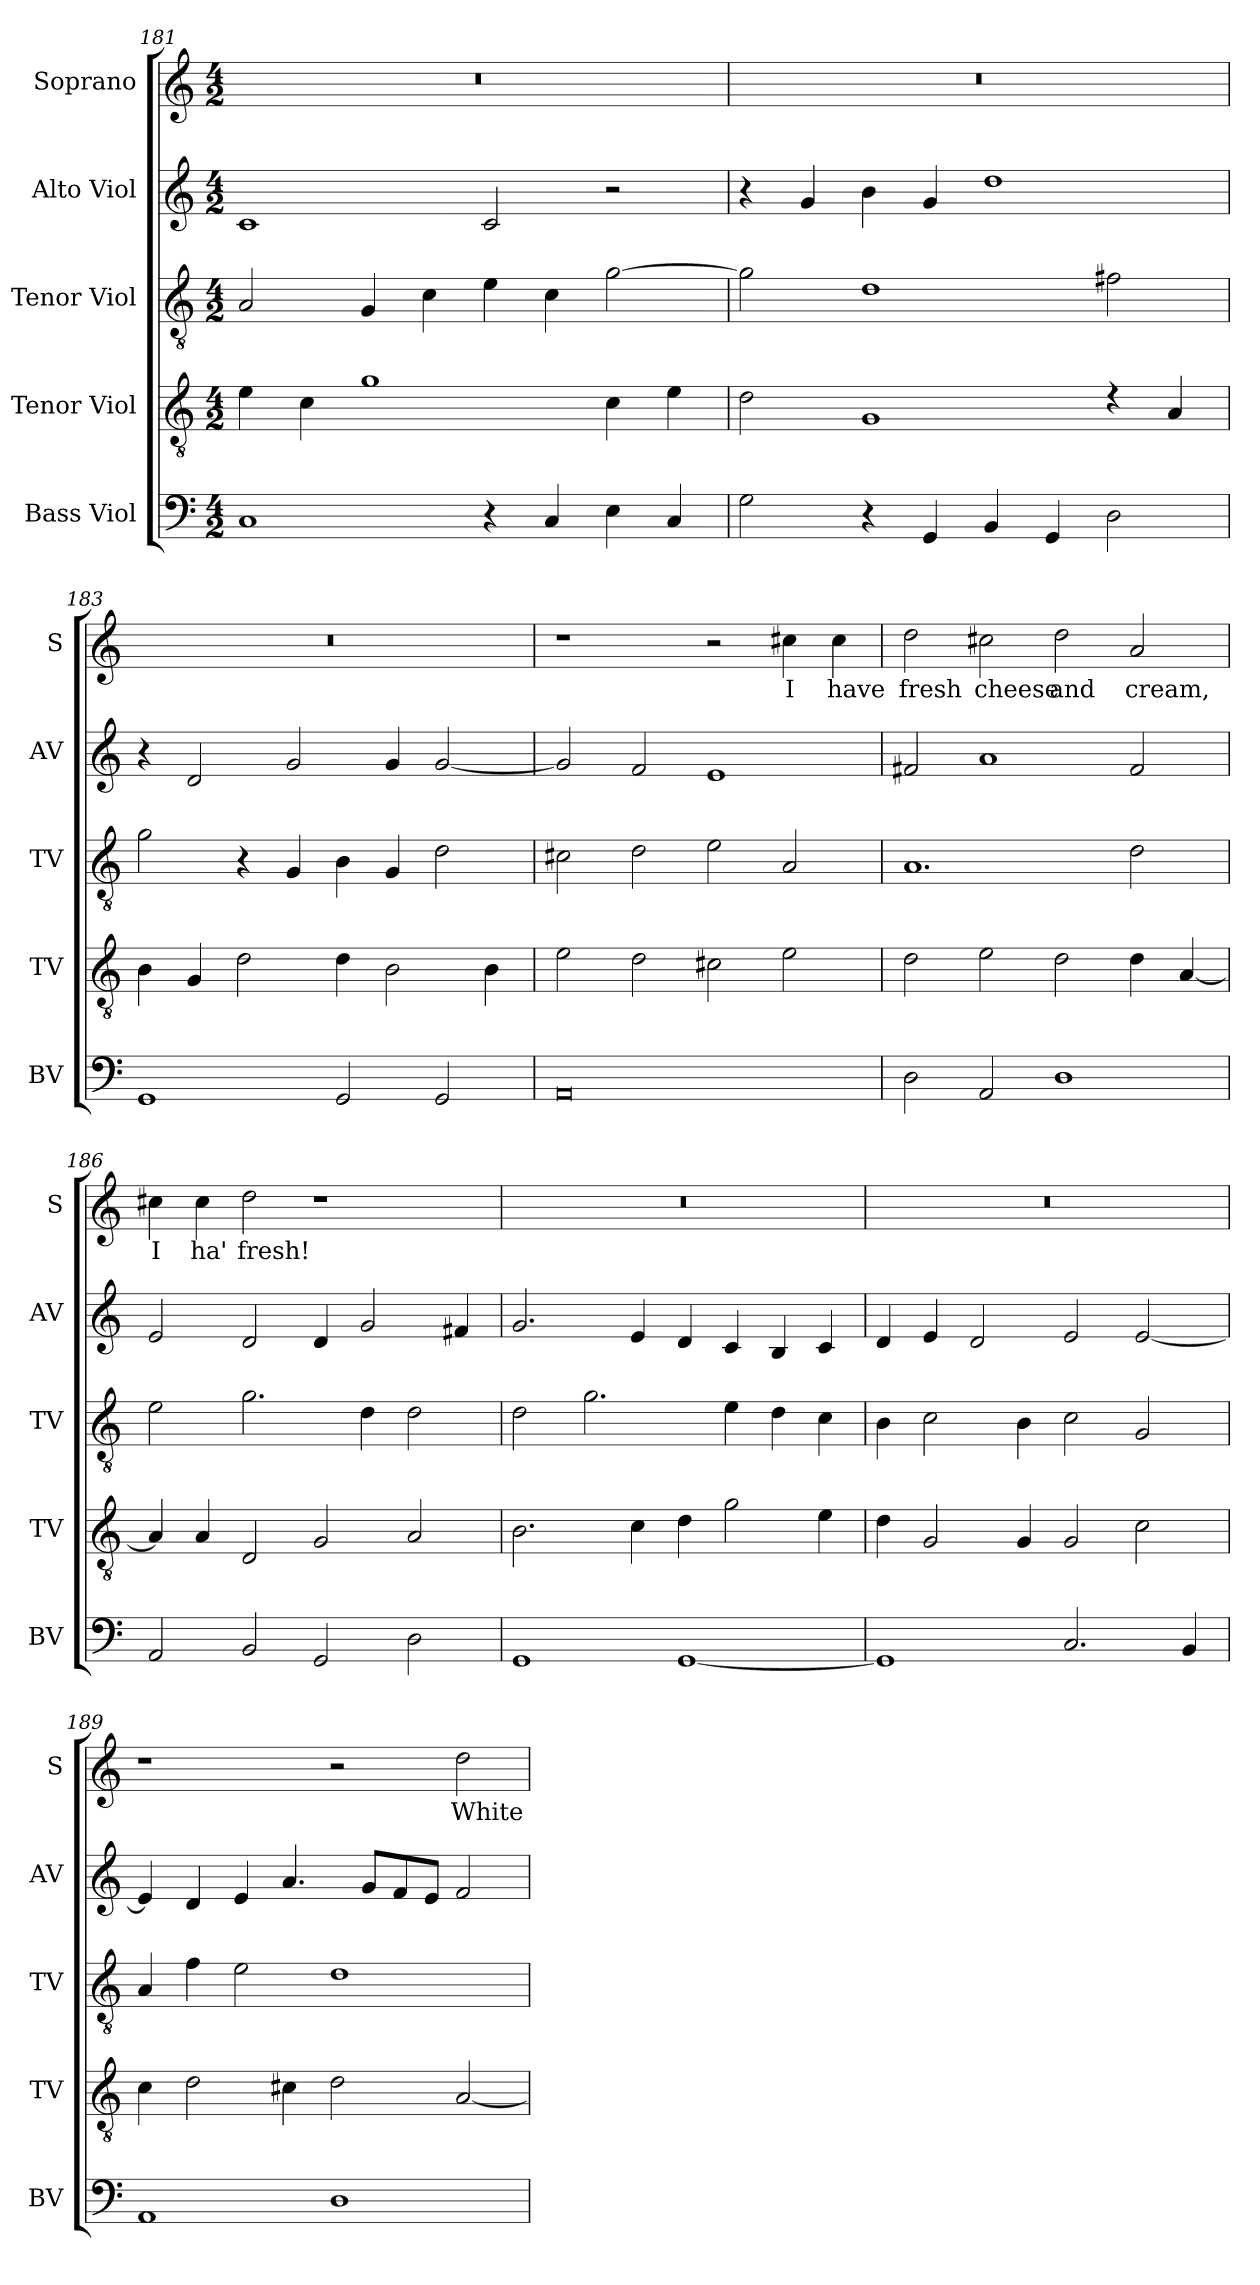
**kern	**kern	**kern	**kern	**kern	**text
*part5	*part4	*part3	*part2	*part1	*part1
*staff5	*staff4	*staff3	*staff2	*staff1	*staff1
*I"Bass Viol	*I"Tenor Viol	*I"Tenor Viol	*I"Alto Viol	*I"Soprano	*
*I'BV	*I'TV	*I'TV	*I'AV	*I'S	*
!!LO:LB:g=z
*clefF4	*clefGv2	*clefGv2	*clefG2	*clefG2	*
*ITrd7c12	*ITrd7c12	*ITrd7c12	*ITrd7c12	*	*
*k[]	*k[]	*k[]	*k[]	*k[]	*
*C:	*C:	*C:	*C:	*C:	*
*M4/2	*M4/2	*M4/2	*M4/2	*M4/2	*
=181	=181	=181	=181	=181	=181
1CC	4E\	2AA/	1C	0r	.
.	4C\	.	.	.	.
.	1G	4GG/	.	.	.
.	.	4C\	.	.	.
4r	.	4E\	2C/	.	.
4CC/	.	4C\	.	.	.
4EE\	4C\	[2G\	2r	.	.
4CC/	4E\	.	.	.	.
=182	=182	=182	=182	=182	=182
2GG\	2D\	2G\]	4r	0r	.
.	.	.	4G/	.	.
4r	1GG	1D	4B\	.	.
4GGG/	.	.	4G/	.	.
4BBB/	.	.	1d	.	.
4GGG/	.	.	.	.	.
2DD\	4rc	2F#X\	.	.	.
.	4AA/	.	.	.	.
=183	=183	=183	=183	=183	=183
1GGG	4BB\	2G\	4r	0r	.
.	4GG/	.	2D/	.	.
.	2D\	4r	.	.	.
.	.	4GG/	2G/	.	.
2GGG/	4D\	4BB\	.	.	.
.	2BB\	4GG/	4G/	.	.
2GGG/	.	2D\	[2G/	.	.
.	4BB\	.	.	.	.
!!LO:PB:g=z
=184	=184	=184	=184	=184	=184
0AAA	2E\	2C#X\	2G/]	1r	.
.	2D\	2D\	2F/	.	.
.	2C#X\	2E\	1E	2r	.
!	!	!	!	!	!LO:LY:b
.	2E\	2AA/	.	4cc#X\	I
!	!	!	!	!	!LO:LY:b
.	.	.	.	4cc#\	have
=185	=185	=185	=185	=185	=185
!	!	!	!	!	!LO:LY:b
2DD\	2D\	1.AA	2F#X/	2dd\	fresh
!	!	!	!	!	!LO:LY:b
2AAA/	2E\	.	1A	2cc#X\	cheese
!	!	!	!	!	!LO:LY:b
1DD	2D\	.	.	2dd\	and
!	!	!	!	!	!LO:LY:b
.	4D\	2D\	2F#/	2a/	cream,
.	[4AA/	.	.	.	.
=186	=186	=186	=186	=186	=186
!	!	!	!	!	!LO:LY:b
2AAA/	4AA/]	2E\	2E/	4cc#X\	I
!	!	!	!	!	!LO:LY:b
.	4AA/	.	.	4cc#\	ha'
!	!	!	!	!	!LO:LY:b
2BBB/	2DD/	2.G\	2D/	2dd\	fresh!
2GGG/	2GG/	.	4D/	1r	.
.	.	4D\	2G/	.	.
2DD\	2AA/	2D\	.	.	.
.	.	.	4F#X/	.	.
=187	=187	=187	=187	=187	=187
1GGG	2.BB\	2D\	2.G/	0r	.
.	.	2.G\	.	.	.
.	4C\	.	4E/	.	.
[1GGG	4D\	.	4D/	.	.
.	2G\	4E\	4C/	.	.
.	.	4D\	4BB/	.	.
.	4E\	4C\	4C/	.	.
!!LO:LB:g=z
=188	=188	=188	=188	=188	=188
1GGG]	4D\	4BB\	4D/	0r	.
.	2GG/	2C\	4E/	.	.
.	.	.	2D/	.	.
.	4GG/	4BB\	.	.	.
2.CC/	2GG/	2C\	2E/	.	.
.	2C\	2GG/	[2E/	.	.
4BBB/	.	.	.	.	.
=189	=189	=189	=189	=189	=189
1AAA	4C\	4AA/	4E/]	1r	.
.	2D\	4F\	4D/	.	.
.	.	2E\	4E/	.	.
.	4C#X\	.	4.A/	.	.
1DD	2D\	1D	.	2r	.
.	.	.	8G/L	.	.
.	.	.	8F/	.	.
.	.	.	8E/J	.	.
!	!	!	!	!	!LO:LY:b
.	[2AA/	.	2F/	2dd\	White
=	=	=	=	=	=
*-	*-	*-	*-	*-	*-
